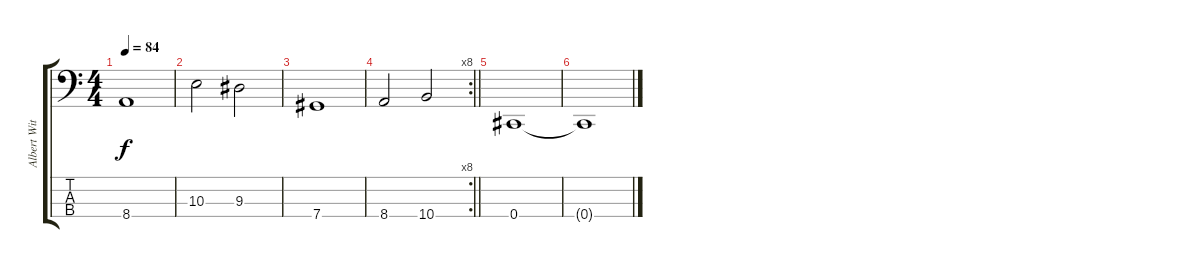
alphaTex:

\track ("Albert Witchfinder" "Albert Wit") {instrument electricbassfinger bank 177}
\staff {score tabs}
\tuning (E2 B1 Gb1 Db1) {hide}
\ts (4 4)
\tempo 84
\clef f4
\ks c
8.4.1{dy f} |
10.3.2 9.3.2 |
7.4.1 |
\rc 8
\barLineRight lightlight
8.4.2 10.4.2 |
0.4.1 |
0.4{t}.1
